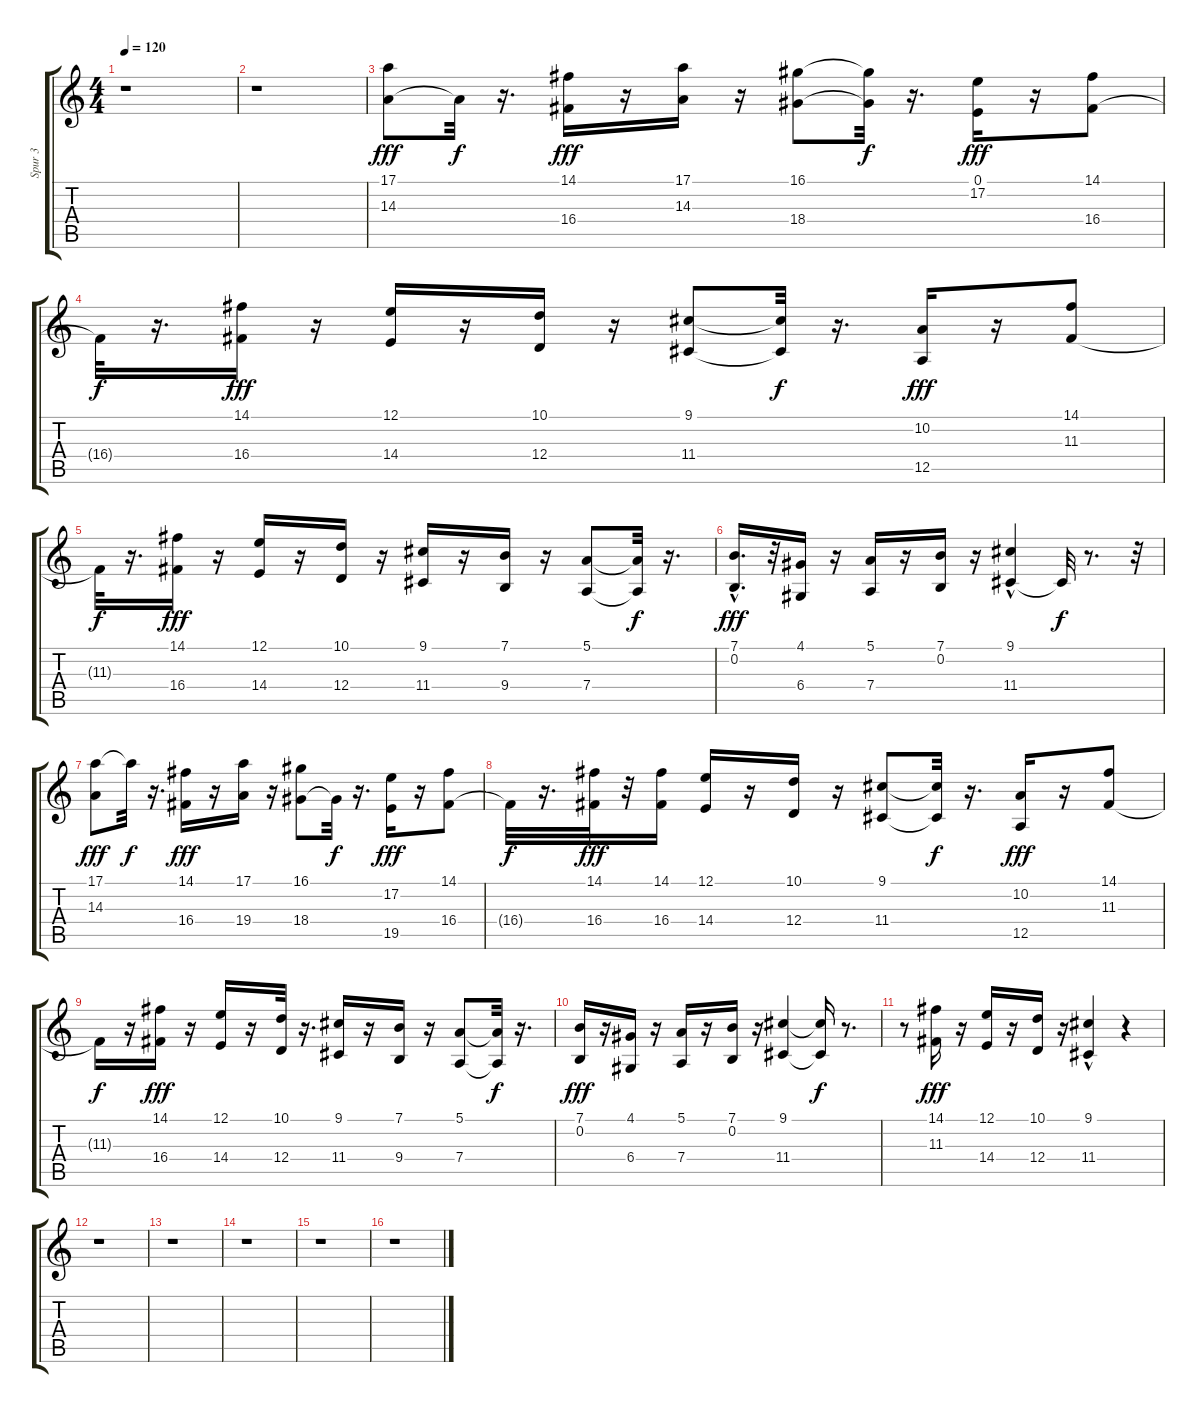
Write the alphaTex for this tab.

\track ("Spur 3" "Spur 3") {instrument brasssection}
\staff {score tabs}
\tuning (E4 B3 G3 D3 A2 E2) {hide}
\ts (4 4)
\tempo 120
\clef g2
\ks c
r.1{dy fff instrument brasssection} |
r.1 |
(17.1 14.3).8 14.3{t}.32{dy f} r.16{d} (14.1 16.4).16{dy fff} r.16 (17.1 14.3).16 r.16 (16.1 18.4).8 (16.1{t} 18.4{t}).32{dy f} r.16{d} (0.1 17.2).16{dy fff} r.16 (14.1 16.4).8 |
16.4{t}.32{dy f} r.16{d} (14.1 16.4).16{dy fff} r.16 (12.1 14.4).16 r.16 (10.1 12.4).16 r.16 (9.1 11.4).8 (9.1{t} 11.4{t}).32{dy f} r.16{d} (10.2 12.5).16{dy fff} r.16 (14.1 11.3).8 |
11.3{t}.32{dy f} r.16{d} (14.1 16.4).16{dy fff} r.16 (12.1 14.4).16 r.16 (10.1 12.4).16 r.16 (9.1 11.4).16 r.16 (7.1 9.4).16 r.16 (5.1 7.4).8 (5.1{t} 7.4{t}).32{dy f} r.16{d} |
(7.1 0.2{hac}).16{d dy fff} r.32 (4.1 6.4).16 r.16 (5.1 7.4).16 r.16 (7.1 0.2).16 r.16 (9.1{hac} 11.4).4 11.4{t}.32{dy f} r.8{d} r.32 |
(17.1 14.3).8{dy fff} 17.1{t}.32{dy f} r.16{d} (14.1 16.4).16{dy fff} r.16 (17.1 19.4).16 r.16 (16.1 18.4).8 18.4{t}.32{dy f} r.16{d} (17.2 19.5).16{dy fff} r.16 (14.1 16.4).8 |
16.4{t}.32{dy f} r.16{d} (14.1 16.4).32{dy fff} r.32 (14.1 16.4).16 (12.1 14.4).16 r.16 (10.1 12.4).16 r.16 (9.1 11.4).8 (9.1{t} 11.4{t}).32{dy f} r.16{d} (10.2 12.5).16{dy fff} r.16 (14.1 11.3).8 |
11.3{t}.16{dy f} r.16 (14.1 16.4).16{dy fff} r.16 (12.1 14.4).16 r.16 (10.1 12.4).32 r.16{d} (9.1 11.4).16 r.16 (7.1 9.4).16 r.16 (5.1 7.4).8 (5.1{t} 7.4{t}).32{dy f} r.16{d} |
(7.1 0.2).16{dy fff} r.16 (4.1 6.4).16 r.16 (5.1 7.4).16 r.16 (7.1 0.2).16 r.16 (9.1 11.4).4 (9.1{t} 11.4{t}).16{dy f} r.8{d} |
r.8 (14.1 11.3).16{dy fff} r.16 (12.1 14.4).16 r.16 (10.1 12.4).16 r.16 (9.1 11.4{hac}).4 r.4 |
r.1 |
r.1 |
r.1 |
r.1 |
r.1
